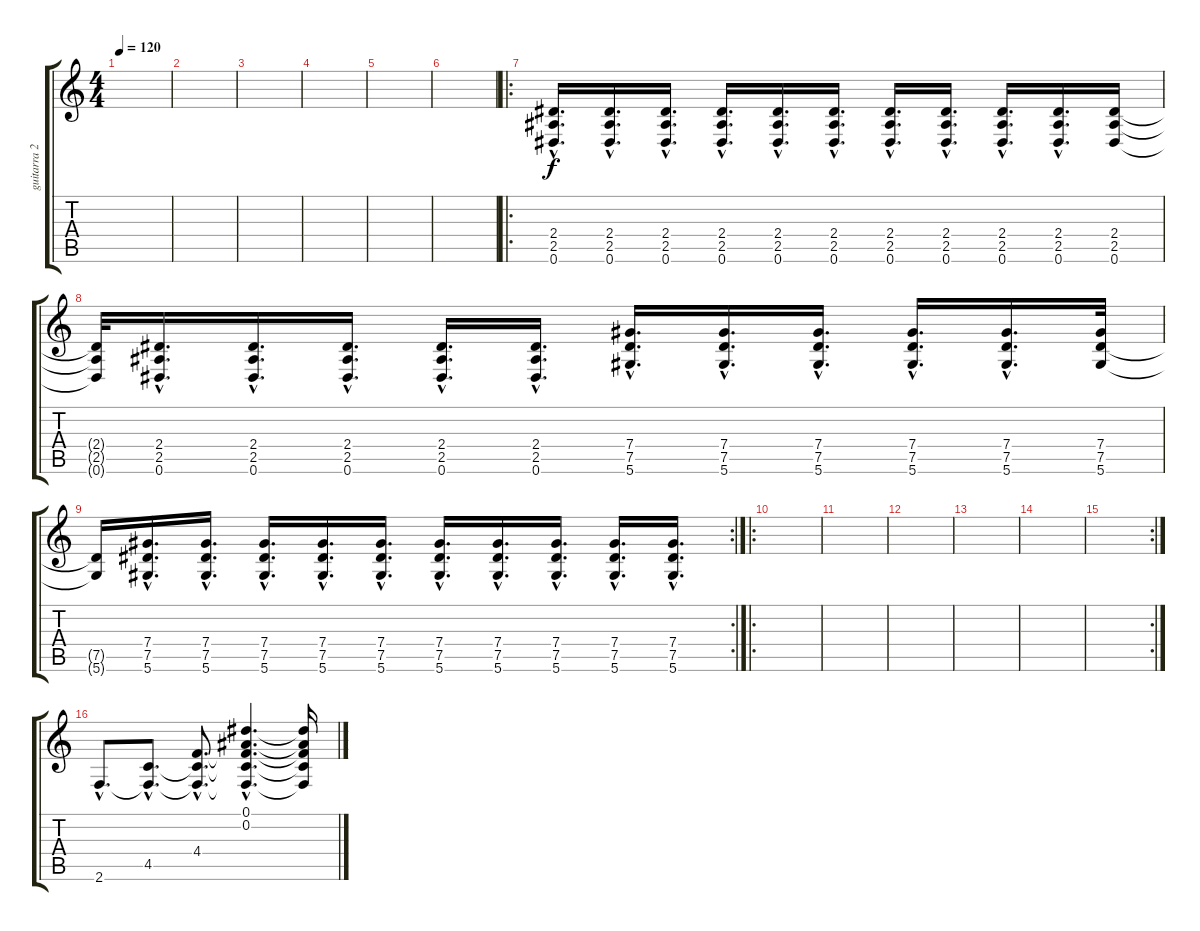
\track ("guitarra 2" "guitarra 2") {instrument acousticguitarnylon}
\staff {score tabs}
\tuning (Eb4 Bb3 Gb3 Db3 Ab2 Eb2) {hide}
\ts (4 4)
\tempo 120
\clef g2
\ks c
|
|
|
|
|
|
\ro
(2.4{hac} 2.5{hac} 0.6{hac}).16{d instrument distortionguitar} (2.4{hac} 2.5{hac} 0.6{hac}).16{d} (2.4{hac} 2.5{hac} 0.6{hac}).16{d} (2.4{hac} 2.5{hac} 0.6{hac}).16{d} (2.4{hac} 2.5{hac} 0.6{hac}).16{d} (2.4{hac} 2.5{hac} 0.6{hac}).16{d} (2.4{hac} 2.5{hac} 0.6{hac}).16{d} (2.4{hac} 2.5{hac} 0.6{hac}).16{d} (2.4{hac} 2.5{hac} 0.6{hac}).16{d} (2.4{hac} 2.5{hac} 0.6{hac}).16{d} (2.4 2.5 0.6).16 |
(2.4{t} 2.5{t} 0.6{t}).32 (2.4{hac} 2.5{hac} 0.6{hac}).16{d} (2.4{hac} 2.5{hac} 0.6{hac}).16{d} (2.4{hac} 2.5{hac} 0.6{hac}).16{d} (2.4{hac} 2.5{hac} 0.6{hac}).16{d} (2.4{hac} 2.5{hac} 0.6{hac}).16{d} (7.4{hac} 7.5{hac} 5.6{hac}).16{d} (7.4{hac} 7.5{hac} 5.6{hac}).16{d} (7.4{hac} 7.5{hac} 5.6{hac}).16{d} (7.4{hac} 7.5{hac} 5.6{hac}).16{d} (7.4{hac} 7.5{hac} 5.6{hac}).16{d} (7.4 7.5 5.6).32 |
\rc 2
(7.5{t} 5.6{t}).16 (7.4{hac} 7.5{hac} 5.6{hac}).16{d} (7.4{hac} 7.5{hac} 5.6{hac}).16{d} (7.4{hac} 7.5{hac} 5.6{hac}).16{d} (7.4{hac} 7.5{hac} 5.6{hac}).16{d} (7.4{hac} 7.5{hac} 5.6{hac}).16{d} (7.4{hac} 7.5{hac} 5.6{hac}).16{d} (7.4{hac} 7.5{hac} 5.6{hac}).16{d} (7.4{hac} 7.5{hac} 5.6{hac}).16{d} (7.4{hac} 7.5{hac} 5.6{hac}).16{d} (7.4{hac} 7.5{hac} 5.6{hac}).16{d} |
\ro
|
|
|
|
|
\rc 2
|
2.6{hac}.8{d instrument distortionguitar} (4.5{hac} 2.6{hac t}).8{d} (4.4{hac} 4.5{hac t} 2.6{hac t}).8{d} (0.1{hac} 0.2{hac} 4.4{hac t} 4.5{hac t} 2.6{hac t}).4{d} (0.1{t} 0.2{t} 4.4{t} 4.5{t} 2.6{t}).16
